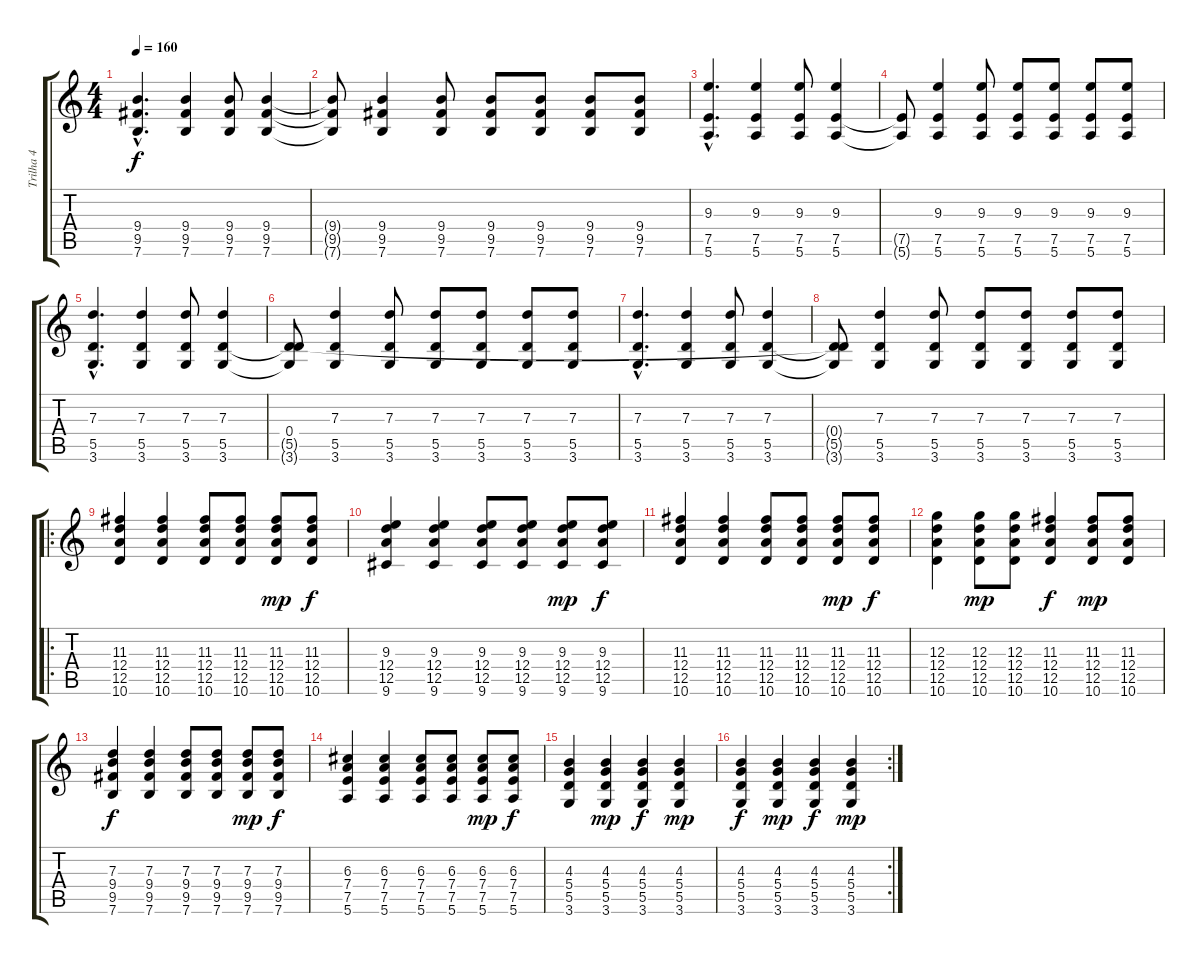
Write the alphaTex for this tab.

\track ("Trilha 4" "Trilha 4") {instrument overdrivenguitar}
\staff {score tabs}
\tuning (E4 B3 G3 D3 A2 E2) {hide}
\ts (4 4)
\tempo 160
\clef g2
\ks c
(9.4{hac} 9.5{hac} 7.6{hac}).4{d dy f} (9.4 9.5 7.6).4 (9.4 9.5 7.6).8 (9.4 9.5 7.6).4 |
(9.4{t} 9.5{t} 7.6{t}).8 (9.4 9.5 7.6).4 (9.4 9.5 7.6).8 (9.4 9.5 7.6).8 (9.4 9.5 7.6).8 (9.4 9.5 7.6).8 (9.4 9.5 7.6).8 |
(9.3{hac} 7.5{hac} 5.6{hac}).4{d} (9.3 7.5 5.6).4 (9.3 7.5 5.6).8 (9.3 7.5 5.6).4 |
(7.5{t} 5.6{t}).8 (9.3 7.5 5.6).4 (9.3 7.5 5.6).8 (9.3 7.5 5.6).8 (9.3 7.5 5.6).8 (9.3 7.5 5.6).8 (9.3 7.5 5.6).8 |
(7.3{hac} 5.5{hac} 3.6{hac}).4{d} (7.3 5.5 3.6).4 (7.3 5.5 3.6).8 (7.3 5.5 3.6).4 |
(0.4 5.5{t} 3.6{t}).8 (7.3 5.5 3.6).4 (7.3 5.5 3.6).8 (7.3 5.5 3.6).8 (7.3 5.5 3.6).8 (7.3 5.5 3.6).8 (7.3 5.5 3.6).8 |
(7.3{hac} 5.5{hac} 3.6{hac}).4{d} (7.3 5.5 3.6).4 (7.3 5.5 3.6).8 (7.3 5.5 3.6).4 |
(0.4{t} 5.5{t} 3.6{t}).8 (7.3 5.5 3.6).4 (7.3 5.5 3.6).8 (7.3 5.5 3.6).8 (7.3 5.5 3.6).8 (7.3 5.5 3.6).8 (7.3 5.5 3.6).8 |
\ro
(11.3 12.4 12.5 10.6).4 (11.3 12.4 12.5 10.6).4 (11.3 12.4 12.5 10.6).8 (11.3 12.4 12.5 10.6).8 (11.3 12.4 12.5 10.6).8{dy mp} (11.3 12.4 12.5 10.6).8{dy f} |
(9.3 12.4 12.5 9.6).4 (9.3 12.4 12.5 9.6).4 (9.3 12.4 12.5 9.6).8 (9.3 12.4 12.5 9.6).8 (9.3 12.4 12.5 9.6).8{dy mp} (9.3 12.4 12.5 9.6).8{dy f} |
(11.3 12.4 12.5 10.6).4 (11.3 12.4 12.5 10.6).4 (11.3 12.4 12.5 10.6).8 (11.3 12.4 12.5 10.6).8 (11.3 12.4 12.5 10.6).8{dy mp} (11.3 12.4 12.5 10.6).8{dy f} |
(12.3 12.4 12.5 10.6).4 (12.3 12.4 12.5 10.6).8{dy mp} (12.3 12.4 12.5 10.6).8 (11.3 12.4 12.5 10.6).4{dy f} (11.3 12.4 12.5 10.6).8{dy mp} (11.3 12.4 12.5 10.6).8 |
(7.3 9.4 9.5 7.6).4{dy f} (7.3 9.4 9.5 7.6).4 (7.3 9.4 9.5 7.6).8 (7.3 9.4 9.5 7.6).8 (7.3 9.4 9.5 7.6).8{dy mp} (7.3 9.4 9.5 7.6).8{dy f} |
(6.3 7.4 7.5 5.6).4 (6.3 7.4 7.5 5.6).4 (6.3 7.4 7.5 5.6).8 (6.3 7.4 7.5 5.6).8 (6.3 7.4 7.5 5.6).8{dy mp} (6.3 7.4 7.5 5.6).8{dy f} |
(4.3 5.4 5.5 3.6).4 (4.3 5.4 5.5 3.6).4{dy mp} (4.3 5.4 5.5 3.6).4{dy f} (4.3 5.4 5.5 3.6).4{dy mp} |
\rc 2
(4.3 5.4 5.5 3.6).4{dy f} (4.3 5.4 5.5 3.6).4{dy mp} (4.3 5.4 5.5 3.6).4{dy f} (4.3 5.4 5.5 3.6).4{dy mp}
